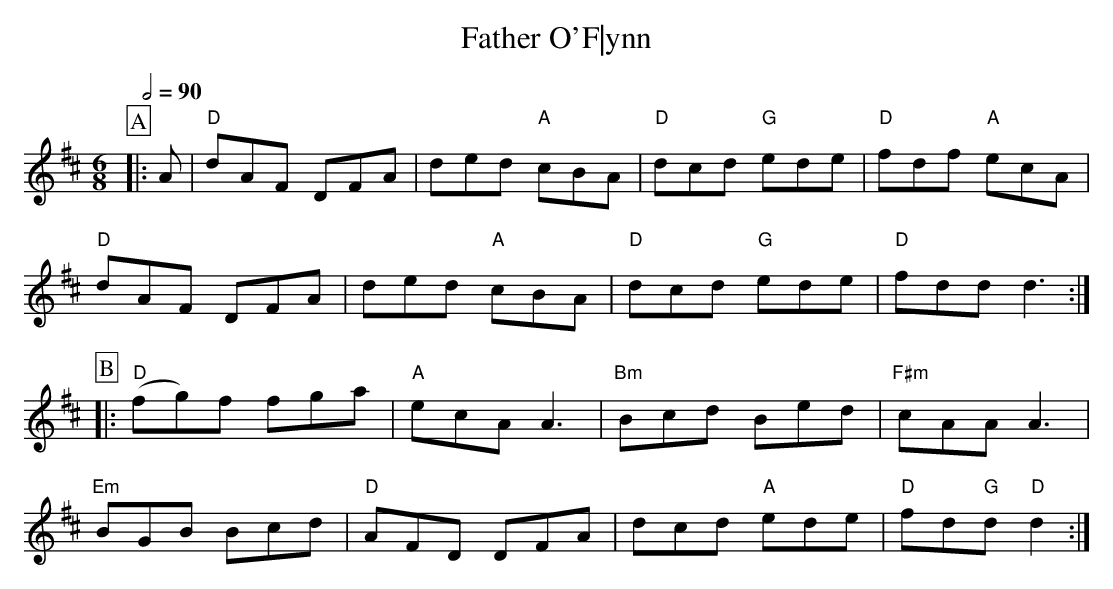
X:1
T:Father O'F|ynn
L:1/8
Q:1/2=90
M:6/8
K:D
P:A
|:A | "D"dAF DFA | ded "A"cBA | "D"dcd "G"ede| "D"fdf "A"ecA|
    "D"dAF DFA | ded "A"cBA | "D"dcd "G"ede| "D"fdd d3:|
P:B
|:"D"(fg)f fga| "A"ecA A3  | "Bm"Bcd Bed|"F#m"cAA A3  |
 "Em"BGB Bcd| "D"AFD DFA| dcd "A"ede| "D"fd"G"d "D"d2  :|]
